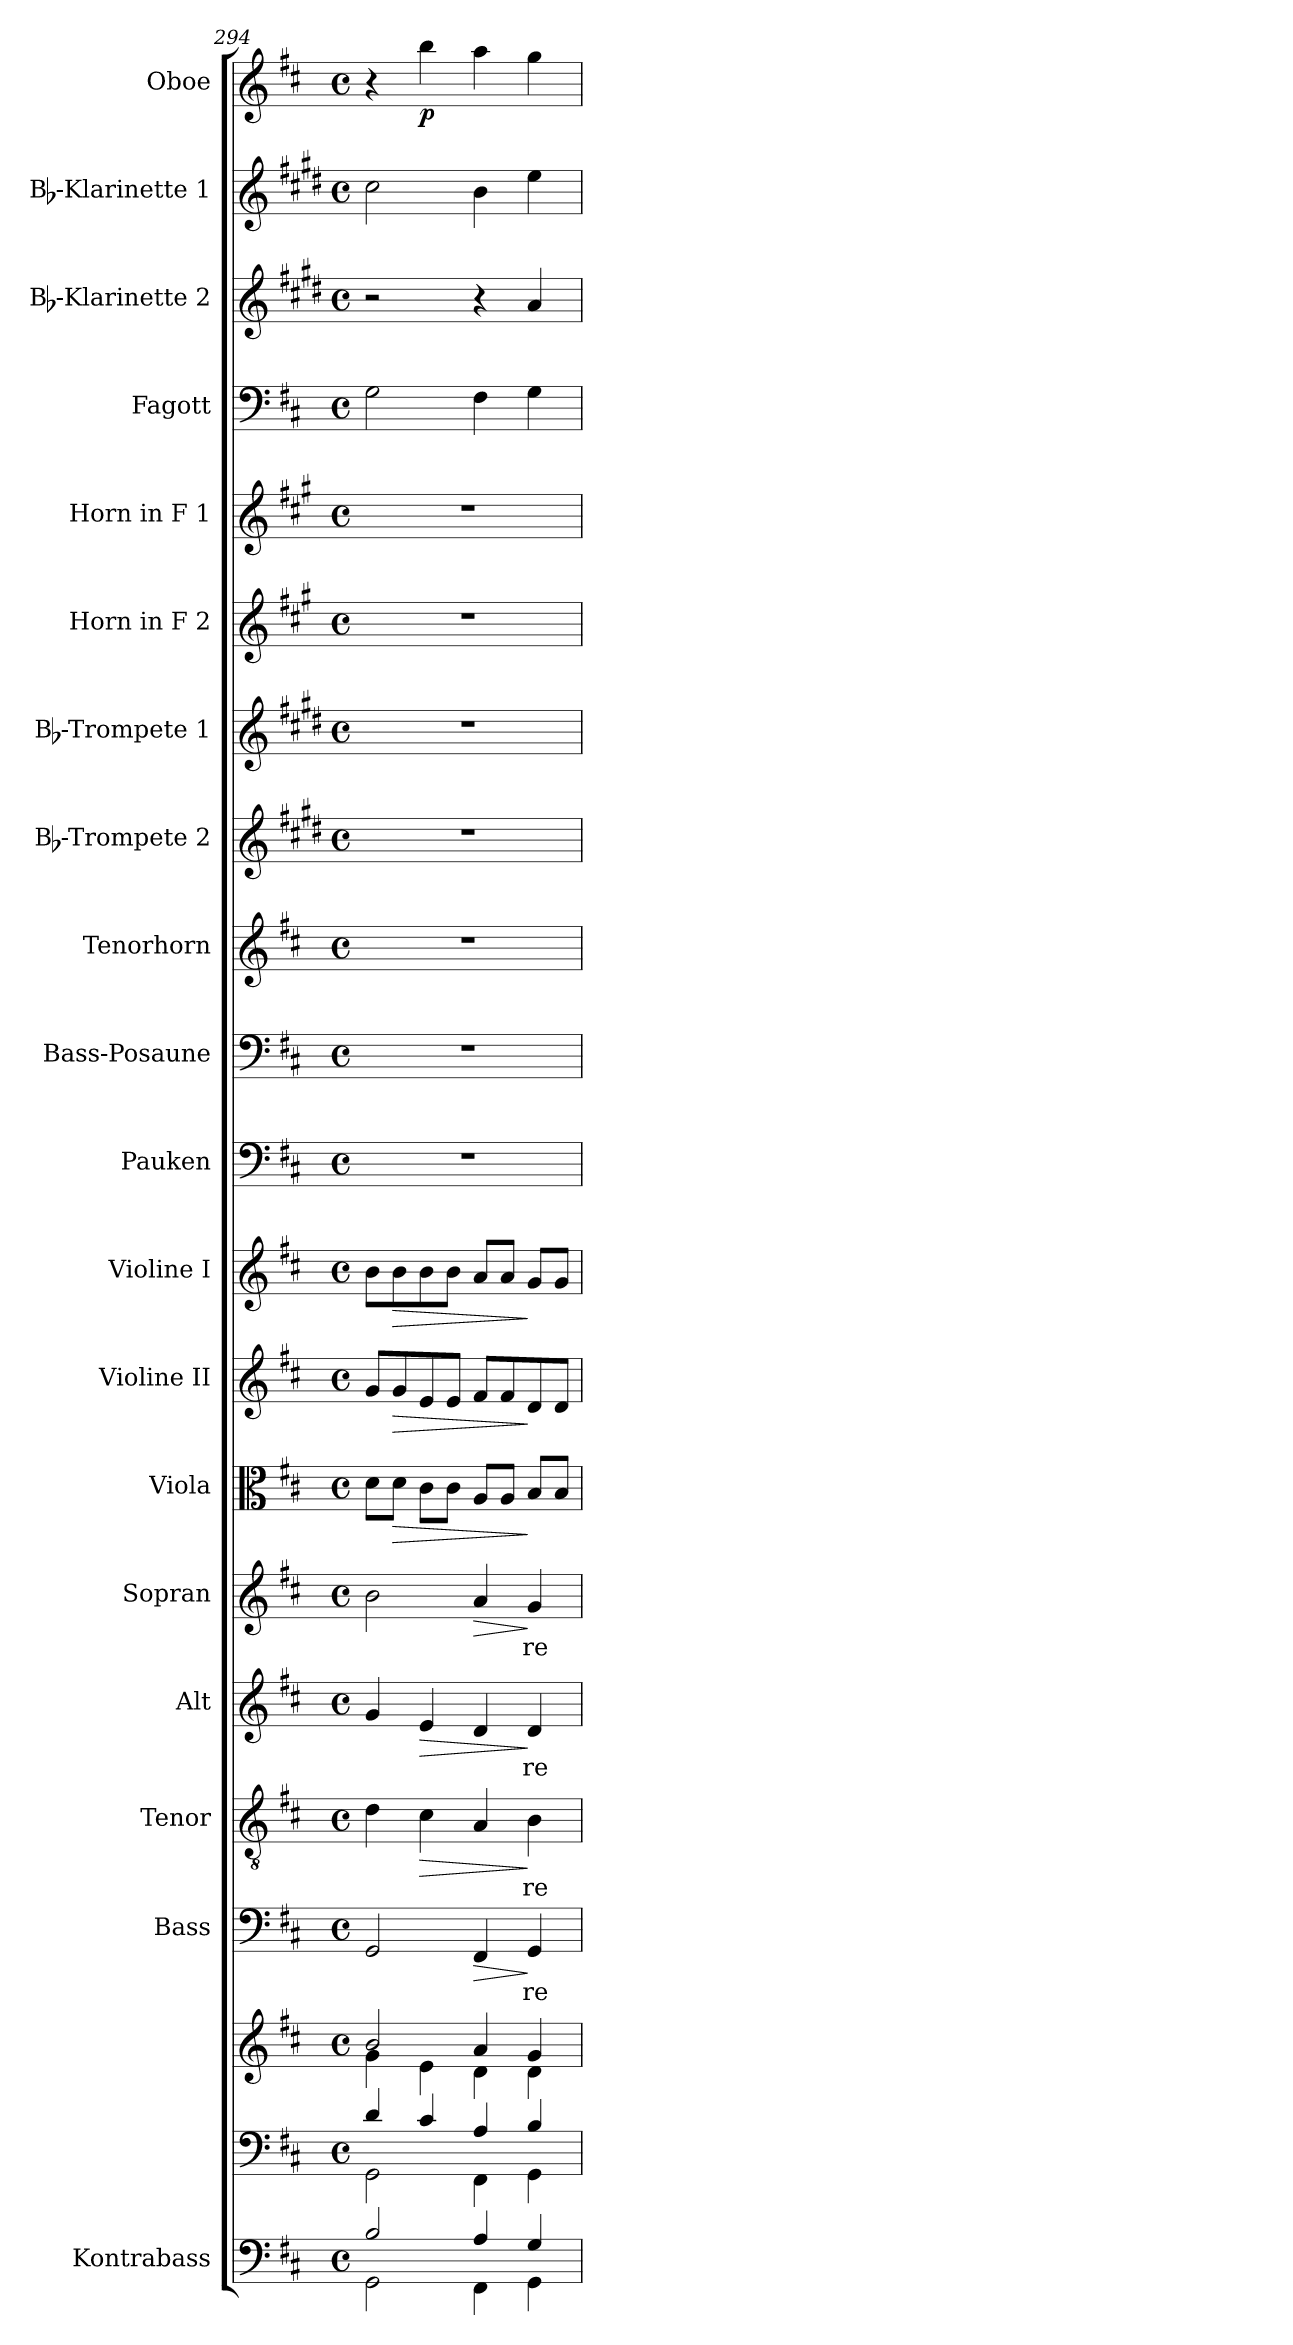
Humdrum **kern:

**kern	**kern	**kern	**kern	**text	**dynam	**kern	**text	**dynam	**kern	**text	**dynam	**kern	**text	**dynam	**kern	**dynam	**kern	**dynam	**kern	**dynam	**kern	**kern	**kern	**kern	**kern	**kern	**kern	**kern	**kern	**kern	**kern	**dynam
*part20	*part19	*part19	*part18	*part18	*part18	*part17	*part17	*part17	*part16	*part16	*part16	*part15	*part15	*part15	*part14	*part14	*part13	*part13	*part12	*part12	*part11	*part10	*part9	*part8	*part7	*part6	*part5	*part4	*part3	*part2	*part1	*part1
*staff21	*staff20	*staff19	*staff18	*staff18	*staff18	*staff17	*staff17	*staff17	*staff16	*staff16	*staff16	*staff15	*staff15	*staff15	*staff14	*staff14	*staff13	*staff13	*staff12	*staff12	*staff11	*staff10	*staff9	*staff8	*staff7	*staff6	*staff5	*staff4	*staff3	*staff2	*staff1	*staff1
*I"Kontrabass	*	*	*I"Bass	*	*	*I"Tenor	*	*	*I"Alt	*	*	*I"Sopran	*	*	*I"Viola	*	*I"Violine II	*	*I"Violine I	*	*I"Pauken	*I"Bass-Posaune	*I"Tenorhorn	*I"Bb-Trompete 2	*I"Bb-Trompete 1	*I"Horn in F 2	*I"Horn in F 1	*I"Fagott	*I"Bb-Klarinette 2	*I"Bb-Klarinette 1	*I"Oboe	*
*I'Kb.	*	*	*I'B.	*	*	*I'T.	*	*	*I'A.	*	*	*I'S.	*	*	*I'Vla.	*	*I'Vl. II	*	*I'Vl. I	*	*I'Pk.	*I'B. Pos.	*I'T. Hrn.	*I'Bb Trp. 2	*I'Bb Trp. 1	*	*	*I'Fg.	*I'Bb Kl. 2	*I'Bb Kl. 1	*I'Ob.	*
*clefF4	*clefF4	*clefG2	*clefF4	*	*	*clefGv2	*	*	*clefG2	*	*	*clefG2	*	*	*clefC3	*	*clefG2	*	*clefG2	*	*clefF4	*clefF4	*clefG2	*clefG2	*clefG2	*clefG2	*clefG2	*clefF4	*clefG2	*clefG2	*clefG2	*
*ITrd7c12	*	*	*	*	*	*	*	*	*	*	*	*	*	*	*	*	*	*	*	*	*	*	*ITrd8c14	*ITrd1c2	*ITrd1c2	*ITrd4c7	*ITrd4c7	*	*ITrd1c2	*ITrd1c2	*	*
*k[f#c#]	*k[f#c#]	*k[f#c#]	*k[f#c#]	*	*	*k[f#c#]	*	*	*k[f#c#]	*	*	*k[f#c#]	*	*	*k[f#c#]	*	*k[f#c#]	*	*k[f#c#]	*	*k[f#c#]	*k[f#c#]	*k[f#c#]	*k[f#c#]	*k[f#c#]	*k[f#c#]	*k[f#c#]	*k[f#c#]	*k[f#c#]	*k[f#c#]	*k[f#c#]	*
*D:	*D:	*D:	*D:	*	*	*D:	*	*	*D:	*	*	*D:	*	*	*D:	*	*D:	*	*D:	*	*D:	*D:	*D:	*D:	*D:	*D:	*D:	*D:	*D:	*D:	*D:	*
*M4/4	*M4/4	*M4/4	*M4/4	*	*	*M4/4	*	*	*M4/4	*	*	*M4/4	*	*	*M4/4	*	*M4/4	*	*M4/4	*	*M4/4	*M4/4	*M4/4	*M4/4	*M4/4	*M4/4	*M4/4	*M4/4	*M4/4	*M4/4	*M4/4	*
*met(c)	*met(c)	*met(c)	*met(c)	*	*	*met(c)	*	*	*met(c)	*	*	*met(c)	*	*	*met(c)	*	*met(c)	*	*met(c)	*	*met(c)	*met(c)	*met(c)	*met(c)	*met(c)	*met(c)	*met(c)	*met(c)	*met(c)	*met(c)	*met(c)	*
=294	=294	=294	=294	=294	=294	=294	=294	=294	=294	=294	=294	=294	=294	=294	=294	=294	=294	=294	=294	=294	=294	=294	=294	=294	=294	=294	=294	=294	=294	=294	=294	=294
*^	*^	*^	*	*	*	*	*	*	*	*	*	*	*	*	*	*	*	*	*	*	*	*	*	*	*	*	*	*	*	*	*	*
2BB/	2GGG\	4d/	2GG\	2b/	4g\	2GG/	.	.	4d\	.	.	4g/	.	.	2b\	.	.	8d\L	.	8g/L	.	8b\L	.	1r	1r	1r	1r	1r	1r	1r	2G\	2r	2b\	4r	.
!	!	!	!	!	!	!	!	!	!	!	!	!	!	!	!	!	!	!	!LO:HP:b	!	!LO:HP:b	!	!LO:HP:b	!	!	!	!	!	!	!	!	!	!	!	!
.	.	.	.	.	.	.	.	.	.	.	.	.	.	.	.	.	.	8d\J	>	8g/	>	8b\	>	.	.	.	.	.	.	.	.	.	.	.	.
!	!	!	!	!	!	!	!	!	!	!	!LO:HP:b	!	!	!LO:HP:b	!	!	!	!	!	!	!	!	!	!	!	!	!	!	!	!	!	!	!	!	!LO:DY:b
.	.	4c#/	.	.	4e\	.	.	.	4c#\	.	>	4e/	.	>	.	.	.	8c#\L	.	8e/	.	8b\	.	.	.	.	.	.	.	.	.	.	.	4bb\	p
.	.	.	.	.	.	.	.	.	.	.	.	.	.	.	.	.	.	8c#\J	.	8e/J	.	8b\J	.	.	.	.	.	.	.	.	.	.	.	.	.
!	!	!	!	!	!	!	!	!LO:HP:b	!	!	!	!	!	!	!	!	!LO:HP:b	!	!	!	!	!	!	!	!	!	!	!	!	!	!	!	!	!	!
4AA/	4FFF#\	4A/	4FF#\	4a/	4d\	4FF#/	.	>	4A/	.	.	4d/	.	.	4a/	.	>	8A/L	.	8f#/L	.	8a/L	.	.	.	.	.	.	.	.	4F#\	4r	4a\	4aa\	.
.	.	.	.	.	.	.	.	.	.	.	.	.	.	.	.	.	.	8A/J	.	8f#/	.	8a/J	.	.	.	.	.	.	.	.	.	.	.	.	.
!	!	!	!	!	!	!	!LO:LY:b	!	!	!LO:LY:b	!	!	!LO:LY:b	!	!	!LO:LY:b	!	!	!	!	!	!	!	!	!	!	!	!	!	!	!	!	!	!	!
4GG/	4GGG\	4B/	4GG\	4g/	4d\	4GG/	-re	]	4B\	-re	]	4d/	-re	]	4g/	-re	]	8B/L	]	8d/	]	8g/L	]	.	.	.	.	.	.	.	4G\	4g/	4dd\	4gg\	.
.	.	.	.	.	.	.	.	.	.	.	.	.	.	.	.	.	.	8B/J	.	8d/J	.	8g/J	.	.	.	.	.	.	.	.	.	.	.	.	.
*v	*v	*	*	*	*	*	*	*	*	*	*	*	*	*	*	*	*	*	*	*	*	*	*	*	*	*	*	*	*	*	*	*	*	*	*
*	*v	*v	*	*	*	*	*	*	*	*	*	*	*	*	*	*	*	*	*	*	*	*	*	*	*	*	*	*	*	*	*	*	*	*
*	*	*v	*v	*	*	*	*	*	*	*	*	*	*	*	*	*	*	*	*	*	*	*	*	*	*	*	*	*	*	*	*	*	*
=	=	=	=	=	=	=	=	=	=	=	=	=	=	=	=	=	=	=	=	=	=	=	=	=	=	=	=	=	=	=	=	=
*-	*-	*-	*-	*-	*-	*-	*-	*-	*-	*-	*-	*-	*-	*-	*-	*-	*-	*-	*-	*-	*-	*-	*-	*-	*-	*-	*-	*-	*-	*-	*-	*-
